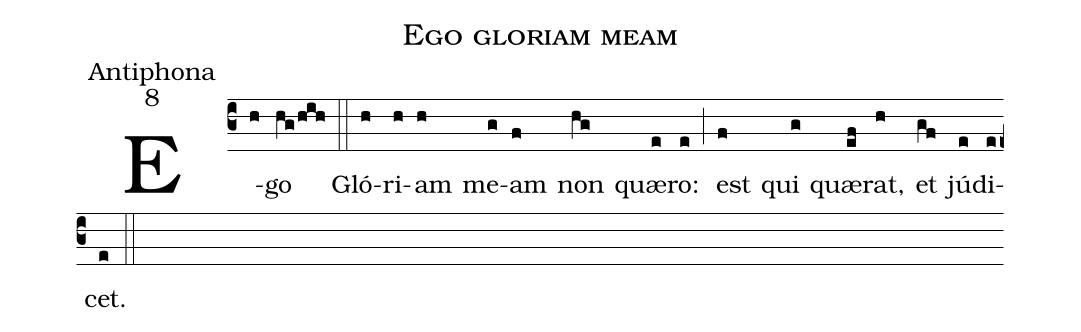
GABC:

name:Ego gloriam meam;
office-part:Antiphona;
mode:8;
%%
(c3) E(h)go(hg/hih) (::)

Gló(h)ri(h)am(h) me(g)am(f) non(hg) quæ(e)ro:(e) (;) est(f) qui(g) quæ(ef)rat,(h) et(gf) jú(e)di(e)cet.(e) (::)
